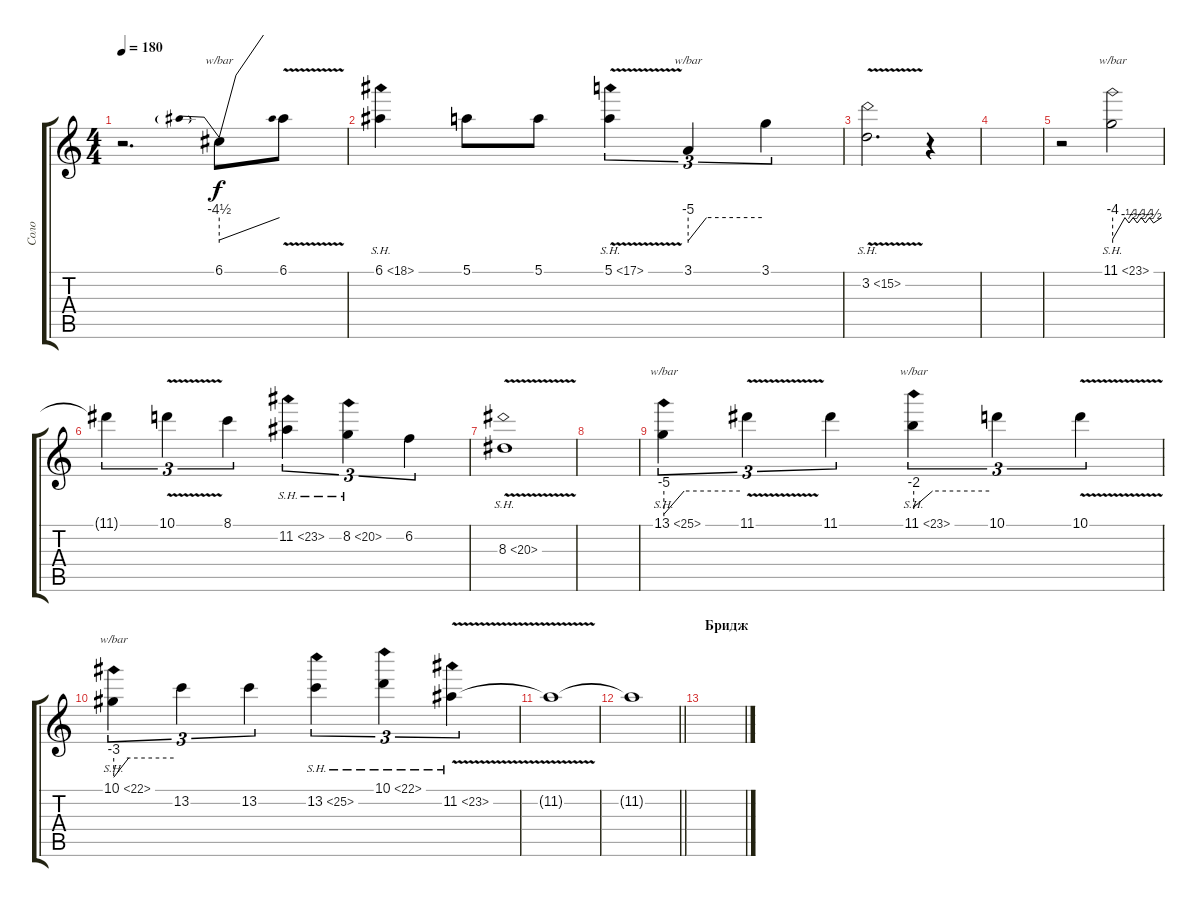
\track ("Соло" "Соло") {instrument distortionguitar}
\staff {score tabs}
\tuning (E4 B3 G3 D3 A2 D2) {hide}
\ts (4 4)
\tempo 180
\clef g2
\ks c
r.2{d dy f} 6.1.8{tbe (predivedive default 0 -18 60 0)} 6.1{v}.8 |
6.1{sh 12}.4 5.1.8 5.1.8 5.1{sh 12 v}.4{tu (3 2)} 3.1.4{tu (3 2) tbe (custom default 0 -20 15 0 60 0)} 3.1.4{tu (3 2)} |
3.2{sh 12 v}.2{d} r.4 |
|
r.2 11.1{sh 12}.2{tbe (custom default 0 -16 15 0 20 -2 25 0 30 -2 35 0 40 -2 45 0 50 -2 60 0)} |
11.1{t}.4{tu (3 2)} 10.1{v}.4{tu (3 2)} 8.1.4{tu (3 2)} 11.2{sh 12}.4{tu (3 2)} 8.2{sh 12}.4{tu (3 2)} 6.2.4{tu (3 2)} |
8.3{sh 12 v}.1 |
|
13.1{sh 12}.4{tu (3 2) tbe (custom default 0 -20 16 0 60 0)} 11.1{v}.4{tu (3 2)} 11.1.4{tu (3 2)} 11.1{sh 12}.4{tu (3 2) tbe (custom default 0 -8 15 0 60 0)} 10.1.4{tu (3 2)} 10.1{v}.4{tu (3 2)} |
10.1{sh 12}.4{tu (3 2) tbe (custom default 0 -12 15 0 60 0)} 13.2.4{tu (3 2)} 13.2.4{tu (3 2)} 13.2{sh 12}.4{tu (3 2)} 10.1{sh 12}.4{tu (3 2)} 11.2{sh 12 v}.4{tu (3 2)} |
11.2{t}.1 |
\barLineRight lightlight
11.2{t}.1 |
\section ("" "Бридж")
